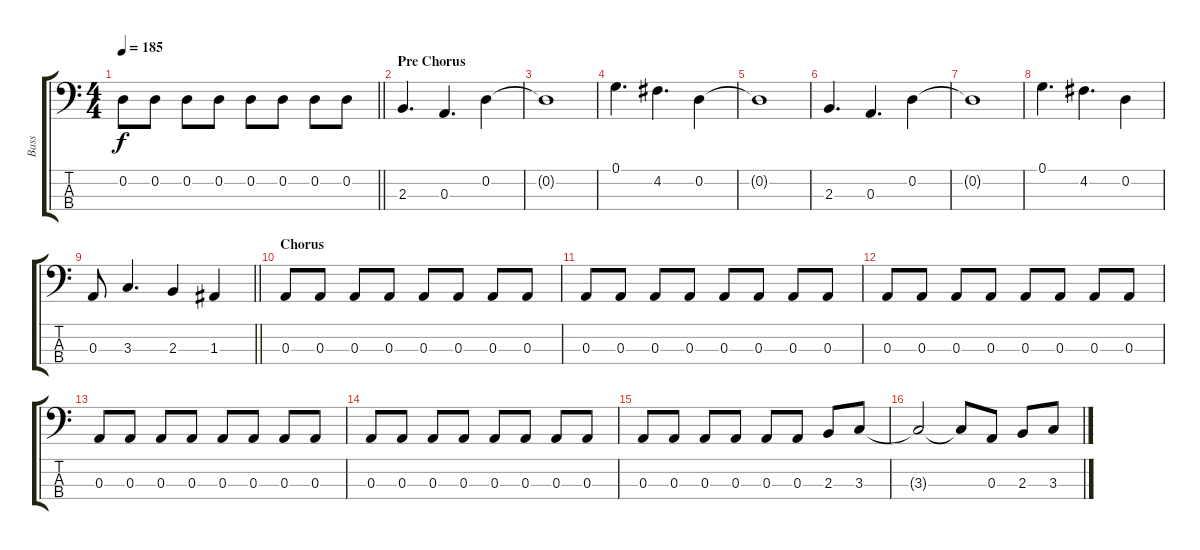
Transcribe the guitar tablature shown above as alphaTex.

\track ("Bass" "Bass") {instrument electricbassfinger}
\staff {score tabs}
\tuning (G2 D2 A1 E1) {hide}
\ts (4 4)
\tempo 185
\clef f4
\barLineRight lightlight
\ks c
0.2.8{dy f} 0.2.8 0.2.8 0.2.8 0.2.8 0.2.8 0.2.8 0.2.8 |
\section ("" "Pre Chorus")
2.3.4{d} 0.3.4{d} 0.2.4 |
0.2{t}.1 |
0.1.4{d} 4.2.4{d} 0.2.4 |
0.2{t}.1 |
2.3.4{d} 0.3.4{d} 0.2.4 |
0.2{t}.1 |
0.1.4{d} 4.2.4{d} 0.2.4 |
\barLineRight lightlight
0.3.8 3.3.4{d} 2.3.4 1.3.4 |
\section ("" "Chorus")
0.3.8 0.3.8 0.3.8 0.3.8 0.3.8 0.3.8 0.3.8 0.3.8 |
0.3.8 0.3.8 0.3.8 0.3.8 0.3.8 0.3.8 0.3.8 0.3.8 |
0.3.8 0.3.8 0.3.8 0.3.8 0.3.8 0.3.8 0.3.8 0.3.8 |
0.3.8 0.3.8 0.3.8 0.3.8 0.3.8 0.3.8 0.3.8 0.3.8 |
0.3.8 0.3.8 0.3.8 0.3.8 0.3.8 0.3.8 0.3.8 0.3.8 |
0.3.8 0.3.8 0.3.8 0.3.8 0.3.8 0.3.8 2.3.8 3.3.8 |
3.3{t}.2 3.3{t}.8 0.3.8 2.3.8 3.3.8
